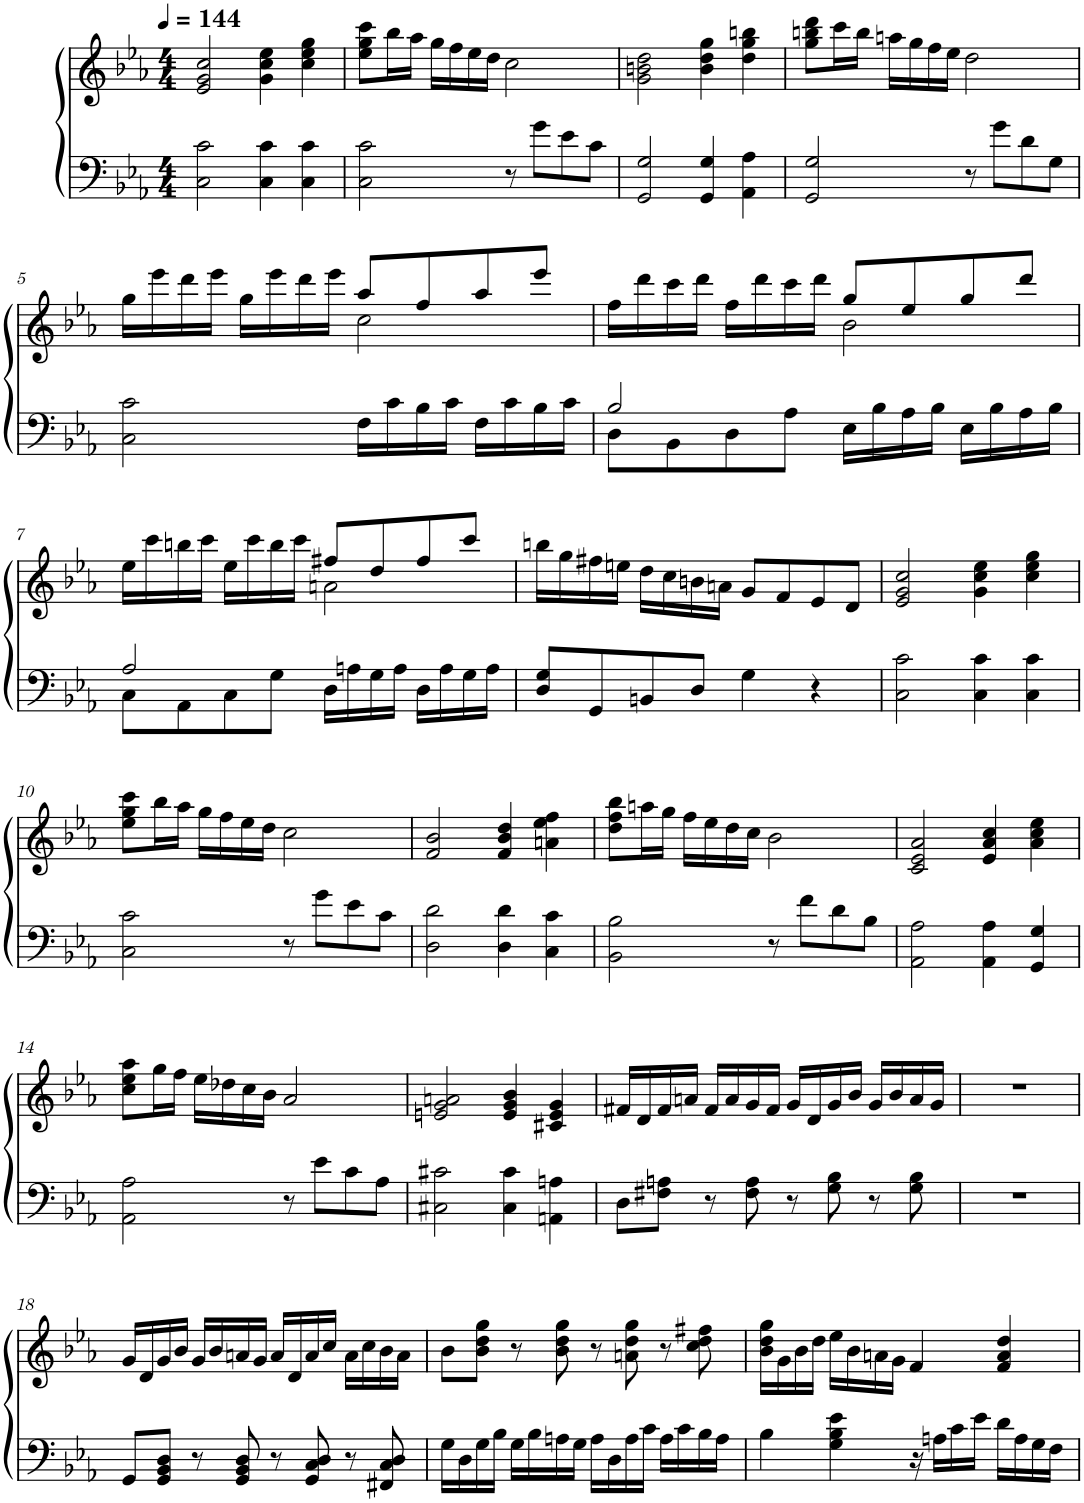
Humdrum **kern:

**kern	**kern
*part1	*part1
*staff2	*staff1
*I"Piano	*
*I'Pno.	*
*clefF4	*clefG2
*k[b-e-a-]	*k[b-e-a-]
*M4/4	*M4/4
*MM144	*MM144
=1	=1
2C\ 2c\	2e-/ 2g/ 2cc/
4C\ 4c\	4g\ 4cc\ 4ee-\
4C\ 4c\	4cc\ 4ee-\ 4gg\
=2	=2
2C\ 2c\	8ee-\ 8gg\ 8ccc\L
.	16bb-\L
.	16aa-\JJ
.	16gg\LL
.	16ff\
.	16ee-\
.	16dd\JJ
8r	2cc\
8g\L	.
8e-\	.
8c\J	.
=3	=3
2GG/ 2G/	2g\ 2bn\ 2dd\
4GG/ 4G/	4b\ 4dd\ 4gg\
4AA-\ 4A-\	4dd\ 4gg\ 4bbn\
=4	=4
2GG/ 2G/	8gg\ 8bbn\ 8ddd\L
.	16ccc\L
.	16bb\JJ
.	16aan\LL
.	16gg\
.	16ff\
.	16ee-\JJ
8r	2dd\
8g\L	.
8d\	.
8G\J	.
!!LO:LB:g=z
=5	=5
*	*^
2C\ 2c\	16gg\LL	2ryy
.	16eee-\	.
.	16ddd\	.
.	16eee-\JJ	.
.	16gg\LL	.
.	16eee-\	.
.	16ddd\	.
.	16eee-\JJ	.
16F\LL	8aa-/L	2cc\
16c\	.	.
16B-\	8ff/	.
16c\JJ	.	.
16F\LL	8aa-/	.
16c\	.	.
16B-\	8eee-/J	.
16c\JJ	.	.
=6	=6	=6
*^	*	*
2B-/	8D\L	16ff\LL	2ryy
.	.	16ddd\	.
.	8BB-\	16ccc\	.
.	.	16ddd\JJ	.
.	8D\	16ff\LL	.
.	.	16ddd\	.
.	8A-\J	16ccc\	.
.	.	16ddd\JJ	.
16E-\LL	2ryy	8gg/L	2b-\
16B-\	.	.	.
16A-\	.	8ee-/	.
16B-\JJ	.	.	.
16E-\LL	.	8gg/	.
16B-\	.	.	.
16A-\	.	8ddd/J	.
16B-\JJ	.	.	.
!!LO:LB:g=z	!!
=7	=7	=7	=7
2A-/	8C\L	16ee-\LL	2ryy
.	.	16ccc\	.
.	8AA-\	16bbn\	.
.	.	16ccc\JJ	.
.	8C\	16ee-\LL	.
.	.	16ccc\	.
.	8G\J	16bb\	.
.	.	16ccc\JJ	.
16D\LL	2ryy	8ff#X/L	2an\
16An\	.	.	.
16G\	.	8dd/	.
16A\JJ	.	.	.
16D\LL	.	8ff#/	.
16A\	.	.	.
16G\	.	8ccc/J	.
16A\JJ	.	.	.
*v	*v	*	*
*	*v	*v
=8	=8
8D/ 8G/L	16bbn\LL
.	16gg\
8GG/	16ff#X\
.	16een\JJ
8BBn/	16dd\LL
.	16cc\
8D/J	16bn\
.	16an\JJ
4G\	8g/L
.	8f/
4r	8e-/
.	8d/J
=9	=9
2C\ 2c\	2e-/ 2g/ 2cc/
4C\ 4c\	4g\ 4cc\ 4ee-\
4C\ 4c\	4cc\ 4ee-\ 4gg\
!!LO:LB:g=z
=10	=10
2C\ 2c\	8ee-\ 8gg\ 8ccc\L
.	16bb-\L
.	16aa-\JJ
.	16gg\LL
.	16ff\
.	16ee-\
.	16dd\JJ
8r	2cc\
8g\L	.
8e-\	.
8c\J	.
=11	=11
2D\ 2d\	2f/ 2b-/
4D\ 4d\	4f/ 4b-/ 4dd/
4C\ 4c\	4an\ 4ee-\ 4ff\
=12	=12
2BB-\ 2B-\	8dd\ 8ff\ 8bb-\L
.	16aan\L
.	16gg\JJ
.	16ff\LL
.	16ee-\
.	16dd\
.	16cc\JJ
8r	2b-\
8f\L	.
8d\	.
8B-\J	.
=13	=13
2AA-\ 2A-\	2c/ 2e-/ 2a-/
4AA-\ 4A-\	4e-/ 4a-/ 4cc/
4GG/ 4G/	4a-\ 4cc\ 4ee-\
!!LO:LB:g=z
=14	=14
2AA-\ 2A-\	8cc\ 8ee-\ 8aa-\L
.	16gg\L
.	16ff\JJ
.	16ee-\LL
.	16dd-X\
.	16cc\
.	16b-\JJ
8r	2a-/
8e-\L	.
8c\	.
8A-\J	.
=15	=15
2C#X\ 2c#X\	2en/ 2g/ 2an/
4C#\ 4c#\	4e/ 4g/ 4b-/
4AAn\ 4An\	4c#X/ 4e/ 4g/
=16	=16
8D\L	16f#X/LL
.	16d/
8F#X\ 8An\J	16f#/
.	16an/JJ
8r	16f#/LL
.	16a/
8F#\ 8A\	16g/
.	16f#/JJ
8r	16g/LL
.	16d/
8G\ 8B-\	16g/
.	16b-/JJ
8r	16g/LL
.	16b-/
8G\ 8B-\	16a/
.	16g/JJ
=17	=17
1r	1r
!!LO:LB:g=z
=18	=18
8GG/L	16g/LL
.	16d/
8GG/ 8BB-/ 8D/J	16g/
.	16b-/JJ
8r	16g/LL
.	16b-/
8GG/ 8BB-/ 8D/	16an/
.	16g/JJ
8r	16a/LL
.	16d/
8GG/ 8C/ 8D/	16a/
.	16cc/JJ
8r	16a\LL
.	16cc\
8FF#X/ 8C/ 8D/	16b-\
.	16a\JJ
=19	=19
16G\LL	8b-\L
16D\	.
16G\	8b-\ 8dd\ 8gg\J
16B-\JJ	.
16G\LL	8r
16B-\	.
16An\	8b-\ 8dd\ 8gg\
16G\JJ	.
16A\LL	8r
16D\	.
16A\	8an\ 8dd\ 8gg\
16c\JJ	.
16A\LL	8r
16c\	.
16B-\	8cc\ 8dd\ 8ff#X\
16A\JJ	.
=20	=20
4B-\	16b-\ 16dd\ 16gg\LL
.	16g\
.	16b-\
.	16dd\JJ
4G\ 4B-\ 4e-\	16ee-\LL
.	16b-\
.	16an\
.	16g\JJ
16r	4f/
16An\LL	.
16c\	.
16e-\JJ	.
16d\LL	4f/ 4a/ 4dd/
16A\	.
16G\	.
16F\JJ	.
=	=
*-	*-
